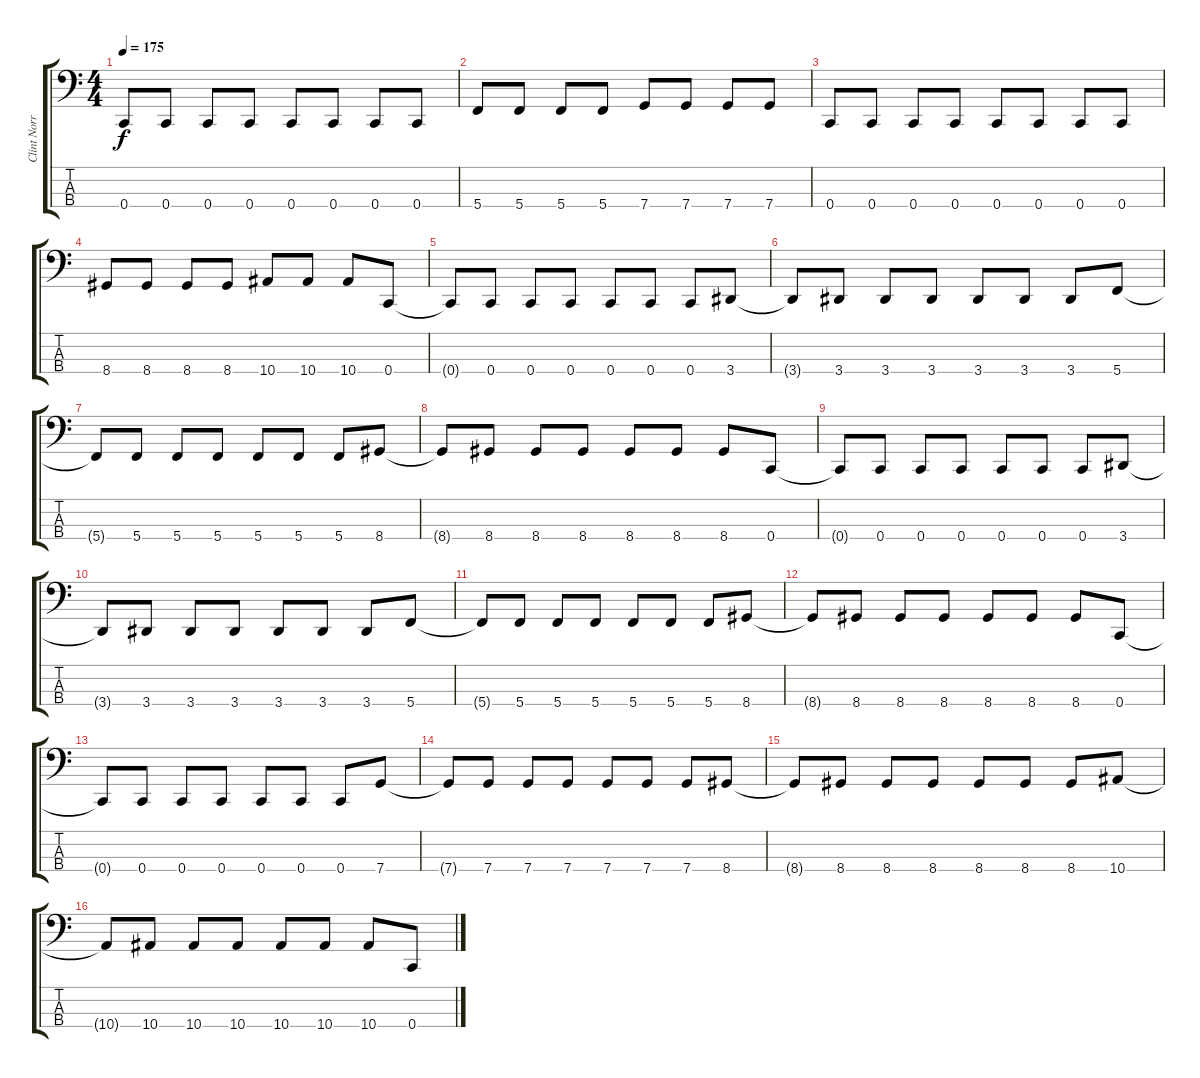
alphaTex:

\track ("Clint Norris" "Clint Norr") {instrument electricbasspick}
\staff {score tabs}
\tuning (F2 C2 G1 C1) {hide}
\ts (4 4)
\tempo 175
\clef f4
\ks c
0.4.8{dy f} 0.4.8 0.4.8 0.4.8 0.4.8 0.4.8 0.4.8 0.4.8 |
5.4.8 5.4.8 5.4.8 5.4.8 7.4.8 7.4.8 7.4.8 7.4.8 |
0.4.8 0.4.8 0.4.8 0.4.8 0.4.8 0.4.8 0.4.8 0.4.8 |
8.4.8 8.4.8 8.4.8 8.4.8 10.4.8 10.4.8 10.4.8 0.4.8 |
0.4{t}.8 0.4.8 0.4.8 0.4.8 0.4.8 0.4.8 0.4.8 3.4.8 |
3.4{t}.8 3.4.8 3.4.8 3.4.8 3.4.8 3.4.8 3.4.8 5.4.8 |
5.4{t}.8 5.4.8 5.4.8 5.4.8 5.4.8 5.4.8 5.4.8 8.4.8 |
8.4{t}.8 8.4.8 8.4.8 8.4.8 8.4.8 8.4.8 8.4.8 0.4.8 |
0.4{t}.8 0.4.8 0.4.8 0.4.8 0.4.8 0.4.8 0.4.8 3.4.8 |
3.4{t}.8 3.4.8 3.4.8 3.4.8 3.4.8 3.4.8 3.4.8 5.4.8 |
5.4{t}.8 5.4.8 5.4.8 5.4.8 5.4.8 5.4.8 5.4.8 8.4.8 |
8.4{t}.8 8.4.8 8.4.8 8.4.8 8.4.8 8.4.8 8.4.8 0.4.8 |
0.4{t}.8 0.4.8 0.4.8 0.4.8 0.4.8 0.4.8 0.4.8 7.4.8 |
7.4{t}.8 7.4.8 7.4.8 7.4.8 7.4.8 7.4.8 7.4.8 8.4.8 |
8.4{t}.8 8.4.8 8.4.8 8.4.8 8.4.8 8.4.8 8.4.8 10.4.8 |
10.4{t}.8 10.4.8 10.4.8 10.4.8 10.4.8 10.4.8 10.4.8 0.4.8
